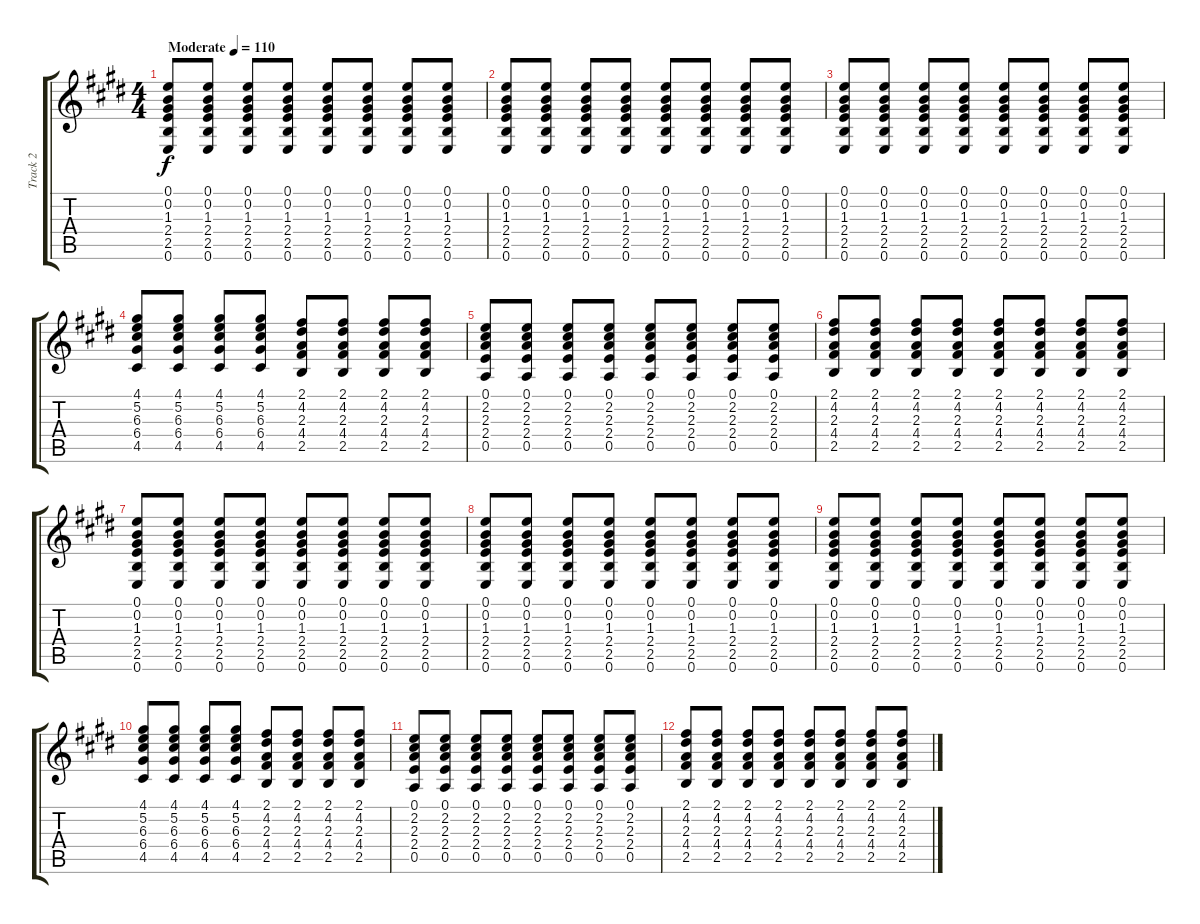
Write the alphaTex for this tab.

\track ("Track 2" "Track 2") {instrument acousticguitarsteel}
\staff {score tabs}
\tuning (E4 B3 G3 D3 A2 E2) {hide}
\ts (4 4)
\tempo (110 "Moderate")
\clef g2
\ks e
(0.1 0.2 1.3 2.4 2.5 0.6).8{dy f instrument acousticguitarsteel} (0.1 0.2 1.3 2.4 2.5 0.6).8 (0.1 0.2 1.3 2.4 2.5 0.6).8 (0.1 0.2 1.3 2.4 2.5 0.6).8 (0.1 0.2 1.3 2.4 2.5 0.6).8 (0.1 0.2 1.3 2.4 2.5 0.6).8 (0.1 0.2 1.3 2.4 2.5 0.6).8 (0.1 0.2 1.3 2.4 2.5 0.6).8 |
(0.1 0.2 1.3 2.4 2.5 0.6).8 (0.1 0.2 1.3 2.4 2.5 0.6).8 (0.1 0.2 1.3 2.4 2.5 0.6).8 (0.1 0.2 1.3 2.4 2.5 0.6).8 (0.1 0.2 1.3 2.4 2.5 0.6).8 (0.1 0.2 1.3 2.4 2.5 0.6).8 (0.1 0.2 1.3 2.4 2.5 0.6).8 (0.1 0.2 1.3 2.4 2.5 0.6).8 |
(0.1 0.2 1.3 2.4 2.5 0.6).8 (0.1 0.2 1.3 2.4 2.5 0.6).8 (0.1 0.2 1.3 2.4 2.5 0.6).8 (0.1 0.2 1.3 2.4 2.5 0.6).8 (0.1 0.2 1.3 2.4 2.5 0.6).8 (0.1 0.2 1.3 2.4 2.5 0.6).8 (0.1 0.2 1.3 2.4 2.5 0.6).8 (0.1 0.2 1.3 2.4 2.5 0.6).8 |
(4.1 5.2 6.3 6.4 4.5).8 (4.1 5.2 6.3 6.4 4.5).8 (4.1 5.2 6.3 6.4 4.5).8 (4.1 5.2 6.3 6.4 4.5).8 (2.1 4.2 2.3 4.4 2.5).8 (2.1 4.2 2.3 4.4 2.5).8 (2.1 4.2 2.3 4.4 2.5).8 (2.1 4.2 2.3 4.4 2.5).8 |
(0.1 2.2 2.3 2.4 0.5).8 (0.1 2.2 2.3 2.4 0.5).8 (0.1 2.2 2.3 2.4 0.5).8 (0.1 2.2 2.3 2.4 0.5).8 (0.1 2.2 2.3 2.4 0.5).8 (0.1 2.2 2.3 2.4 0.5).8 (0.1 2.2 2.3 2.4 0.5).8 (0.1 2.2 2.3 2.4 0.5).8 |
(2.1 4.2 2.3 4.4 2.5).8 (2.1 4.2 2.3 4.4 2.5).8 (2.1 4.2 2.3 4.4 2.5).8 (2.1 4.2 2.3 4.4 2.5).8 (2.1 4.2 2.3 4.4 2.5).8 (2.1 4.2 2.3 4.4 2.5).8 (2.1 4.2 2.3 4.4 2.5).8 (2.1 4.2 2.3 4.4 2.5).8 |
(0.1 0.2 1.3 2.4 2.5 0.6).8 (0.1 0.2 1.3 2.4 2.5 0.6).8 (0.1 0.2 1.3 2.4 2.5 0.6).8 (0.1 0.2 1.3 2.4 2.5 0.6).8 (0.1 0.2 1.3 2.4 2.5 0.6).8 (0.1 0.2 1.3 2.4 2.5 0.6).8 (0.1 0.2 1.3 2.4 2.5 0.6).8 (0.1 0.2 1.3 2.4 2.5 0.6).8 |
(0.1 0.2 1.3 2.4 2.5 0.6).8 (0.1 0.2 1.3 2.4 2.5 0.6).8 (0.1 0.2 1.3 2.4 2.5 0.6).8 (0.1 0.2 1.3 2.4 2.5 0.6).8 (0.1 0.2 1.3 2.4 2.5 0.6).8 (0.1 0.2 1.3 2.4 2.5 0.6).8 (0.1 0.2 1.3 2.4 2.5 0.6).8 (0.1 0.2 1.3 2.4 2.5 0.6).8 |
(0.1 0.2 1.3 2.4 2.5 0.6).8 (0.1 0.2 1.3 2.4 2.5 0.6).8 (0.1 0.2 1.3 2.4 2.5 0.6).8 (0.1 0.2 1.3 2.4 2.5 0.6).8 (0.1 0.2 1.3 2.4 2.5 0.6).8 (0.1 0.2 1.3 2.4 2.5 0.6).8 (0.1 0.2 1.3 2.4 2.5 0.6).8 (0.1 0.2 1.3 2.4 2.5 0.6).8 |
(4.1 5.2 6.3 6.4 4.5).8 (4.1 5.2 6.3 6.4 4.5).8 (4.1 5.2 6.3 6.4 4.5).8 (4.1 5.2 6.3 6.4 4.5).8 (2.1 4.2 2.3 4.4 2.5).8 (2.1 4.2 2.3 4.4 2.5).8 (2.1 4.2 2.3 4.4 2.5).8 (2.1 4.2 2.3 4.4 2.5).8 |
(0.1 2.2 2.3 2.4 0.5).8 (0.1 2.2 2.3 2.4 0.5).8 (0.1 2.2 2.3 2.4 0.5).8 (0.1 2.2 2.3 2.4 0.5).8 (0.1 2.2 2.3 2.4 0.5).8 (0.1 2.2 2.3 2.4 0.5).8 (0.1 2.2 2.3 2.4 0.5).8 (0.1 2.2 2.3 2.4 0.5).8 |
(2.1 4.2 2.3 4.4 2.5).8 (2.1 4.2 2.3 4.4 2.5).8 (2.1 4.2 2.3 4.4 2.5).8 (2.1 4.2 2.3 4.4 2.5).8 (2.1 4.2 2.3 4.4 2.5).8 (2.1 4.2 2.3 4.4 2.5).8 (2.1 4.2 2.3 4.4 2.5).8 (2.1 4.2 2.3 4.4 2.5).8
